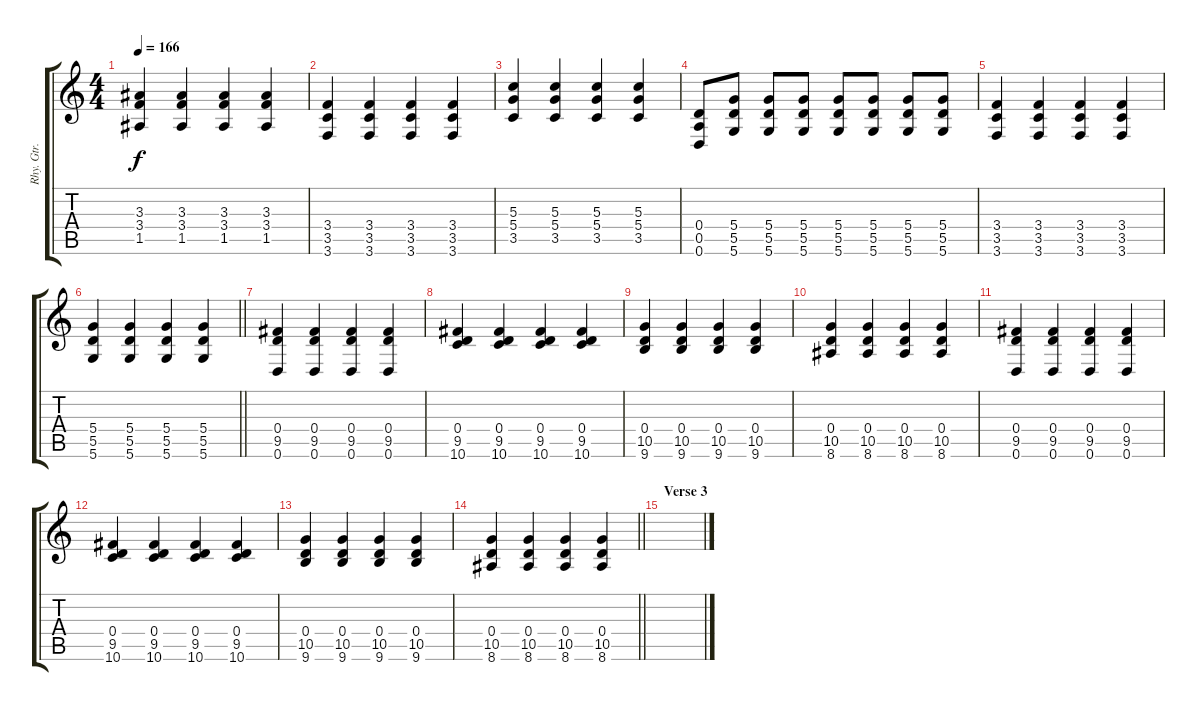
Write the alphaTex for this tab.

\track ("Rhy. Gtr. 2" "Rhy. Gtr. ") {instrument distortionguitar}
\staff {score tabs}
\tuning (E4 B3 G3 D3 A2 D2) {hide}
\ts (4 4)
\tempo 166
\clef g2
\ks c
(3.3 3.4 1.5).4{dy f} (3.3 3.4 1.5).4 (3.3 3.4 1.5).4 (3.3 3.4 1.5).4 |
(3.4 3.5 3.6).4 (3.4 3.5 3.6).4 (3.4 3.5 3.6).4 (3.4 3.5 3.6).4 |
(5.3 5.4 3.5).4 (5.3 5.4 3.5).4 (5.3 5.4 3.5).4 (5.3 5.4 3.5).4 |
(0.4 0.5 0.6).8 (5.4 5.5 5.6).8 (5.4 5.5 5.6).8 (5.4 5.5 5.6).8 (5.4 5.5 5.6).8 (5.4 5.5 5.6).8 (5.4 5.5 5.6).8 (5.4 5.5 5.6).8 |
(3.4 3.5 3.6).4 (3.4 3.5 3.6).4 (3.4 3.5 3.6).4 (3.4 3.5 3.6).4 |
\barLineRight lightlight
(5.4 5.5 5.6).4 (5.4 5.5 5.6).4 (5.4 5.5 5.6).4 (5.4 5.5 5.6).4 |
\section ("" "")
(0.4 9.5 0.6).4 (0.4 9.5 0.6).4 (0.4 9.5 0.6).4 (0.4 9.5 0.6).4 |
(0.4 9.5 10.6).4 (0.4 9.5 10.6).4 (0.4 9.5 10.6).4 (0.4 9.5 10.6).4 |
(0.4 10.5 9.6).4 (0.4 10.5 9.6).4 (0.4 10.5 9.6).4 (0.4 10.5 9.6).4 |
(0.4 10.5 8.6).4 (0.4 10.5 8.6).4 (0.4 10.5 8.6).4 (0.4 10.5 8.6).4 |
(0.4 9.5 0.6).4 (0.4 9.5 0.6).4 (0.4 9.5 0.6).4 (0.4 9.5 0.6).4 |
(0.4 9.5 10.6).4 (0.4 9.5 10.6).4 (0.4 9.5 10.6).4 (0.4 9.5 10.6).4 |
(0.4 10.5 9.6).4 (0.4 10.5 9.6).4 (0.4 10.5 9.6).4 (0.4 10.5 9.6).4 |
\barLineRight lightlight
(0.4 10.5 8.6).4 (0.4 10.5 8.6).4 (0.4 10.5 8.6).4 (0.4 10.5 8.6).4 |
\section ("" "Verse 3")
